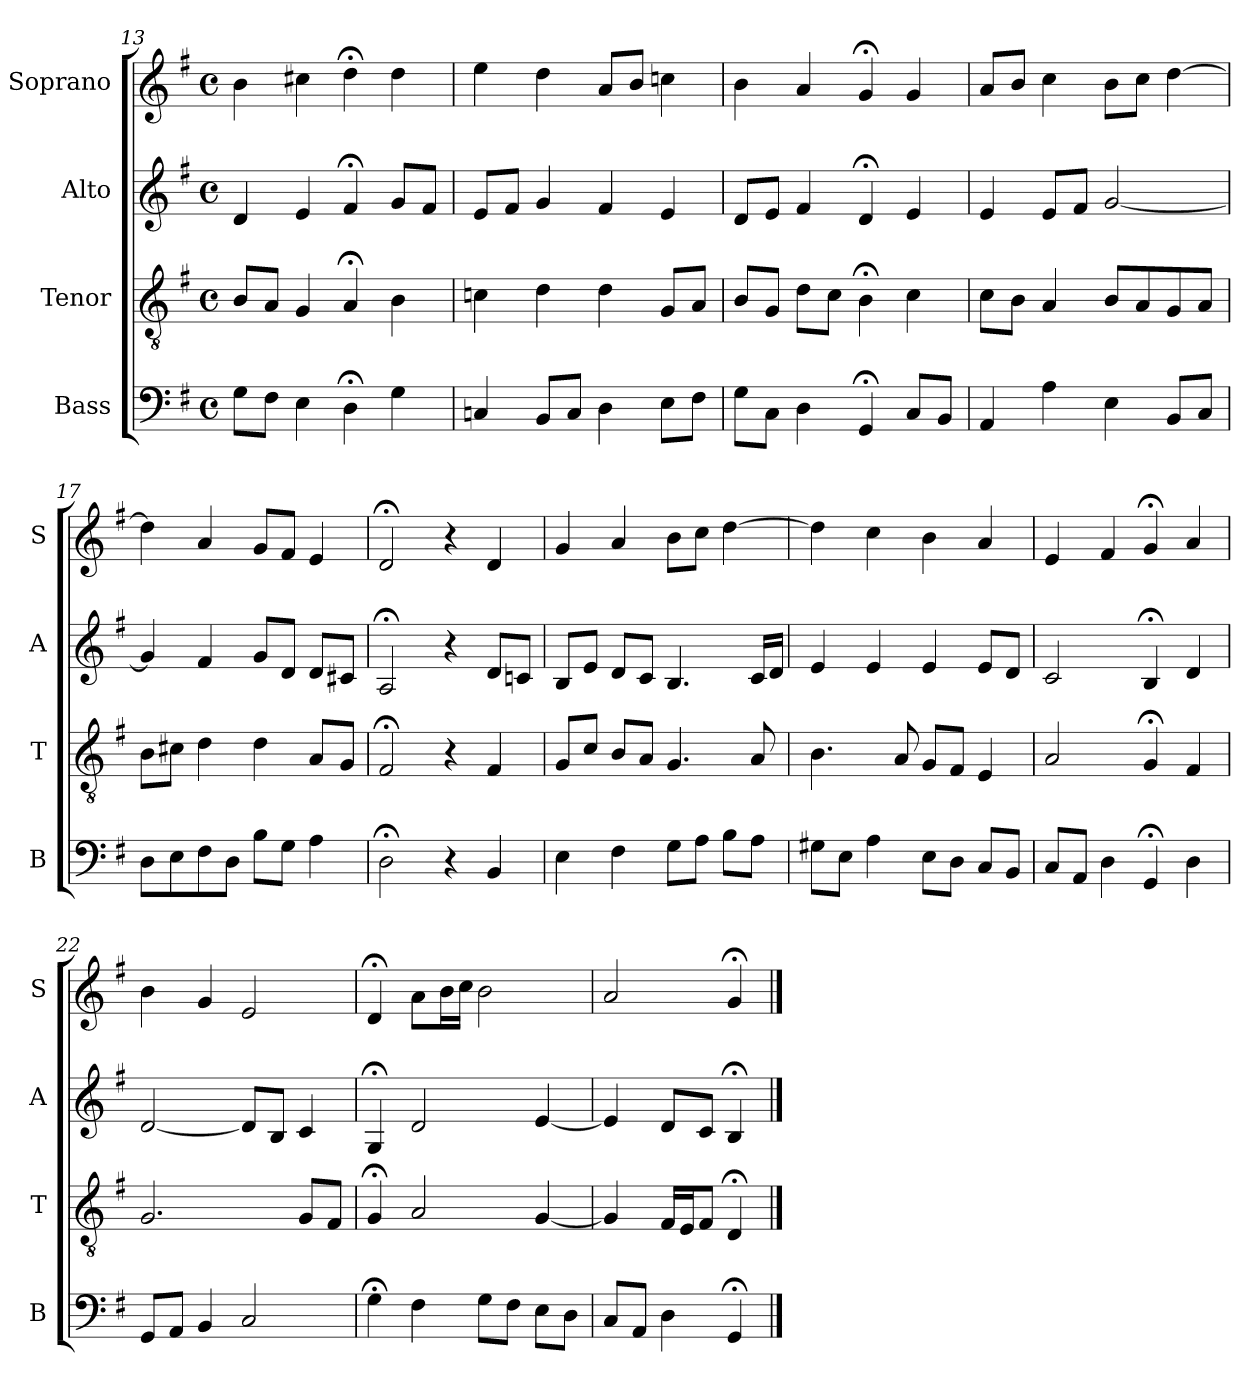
**kern	**kern	**kern	**kern
*part4	*part3	*part2	*part1
*staff4	*staff3	*staff2	*staff1
*I"Bass	*I"Tenor	*I"Alto	*I"Soprano
*I'B	*I'T	*I'A	*I'S
*clefF4	*clefGv2	*clefG2	*clefG2
*k[f#]	*k[f#]	*k[f#]	*k[f#]
*G:	*G:	*G:	*G:
*M4/4	*M4/4	*M4/4	*M4/4
*met(c)	*met(c)	*met(c)	*met(c)
=13	=13	=13	=13
8GL	8BL	4d	4b
8F#J	8AJ	.	.
4E	4G	4e	4cc#X
4D;<	4A;<	4f#;<	4dd;<
4G	4B	8gL	4dd
.	.	8f#J	.
=14	=14	=14	=14
4Cn	4cn	8eL	4ee
.	.	8f#J	.
8BBL	4d	4g	4dd
8CJ	.	.	.
4D	4d	4f#	8aL
.	.	.	8bJ
8EL	8GL	4e	4ccn
8F#J	8AJ	.	.
=15	=15	=15	=15
8GL	8BL	8dL	4b
8CJ	8GJ	8eJ	.
4D	8dL	4f#	4a
.	8cJ	.	.
4GG;<	4B;<	4d;<	4g;<
8CL	4c	4e	4g
8BBJ	.	.	.
=16	=16	=16	=16
4AA	8cL	4e	8aL
.	8BJ	.	8bJ
4A	4A	8eL	4cc
.	.	8f#J	.
4E	8BL	[2g	8bL
.	8A	.	8ccJ
8BBL	8G	.	[4dd
8CJ	8AJ	.	.
=17	=17	=17	=17
8DL	8BL	4g]	4dd]
8E	8c#XJ	.	.
8F#	4d	4f#	4a
8DJ	.	.	.
8BL	4d	8gL	8gL
8GJ	.	8dJ	8f#J
4A	8AL	8dL	4e
.	8GJ	8c#XJ	.
=18	=18	=18	=18
2D;<	2F#;<	2A;<	2d;<
4r	4r	4r	4r
4BB	4F#	8dL	4d
.	.	8cnJ	.
=19	=19	=19	=19
4E	8GL	8BL	4g
.	8cJ	8eJ	.
4F#	8BL	8dL	4a
.	8AJ	8cJ	.
8GL	4.G	4.B	8bL
8AJ	.	.	8ccJ
8BL	.	.	[4dd
8AJ	8A	16cLL	.
.	.	16dJJ	.
=20	=20	=20	=20
8G#XL	4.B	4e	4dd]
8EJ	.	.	.
4A	.	4e	4cc
.	8A	.	.
8EL	8GL	4e	4b
8DJ	8F#J	.	.
8CL	4E	8eL	4a
8BBJ	.	8dJ	.
=21	=21	=21	=21
8CL	2A	2c	4e
8AAJ	.	.	.
4D	.	.	4f#
4GG;<	4G;<	4B;<	4g;<
4D	4F#	4d	4a
=22	=22	=22	=22
8GGL	2.G	[2d	4b
8AAJ	.	.	.
4BB	.	.	4g
2C	.	8dL]	2e
.	.	8BJ	.
.	8GL	4c	.
.	8F#J	.	.
=23	=23	=23	=23
4G;<	4G;<	4G;<	4d;<
4F#	2A	2d	8aL
.	.	.	16bL
.	.	.	16ccJJ
8GL	.	.	2b
8F#J	.	.	.
8EL	[4G	[4e	.
8DJ	.	.	.
=24	=24	=24	=24
8CL	4G]	4e]	2a
8AAJ	.	.	.
4D	16F#LL	8dL	.
.	16EJ	.	.
.	8F#J	8cJ	.
4GG;<	4D;<	4B;<	4g;<
==	==	==	==
*-	*-	*-	*-
